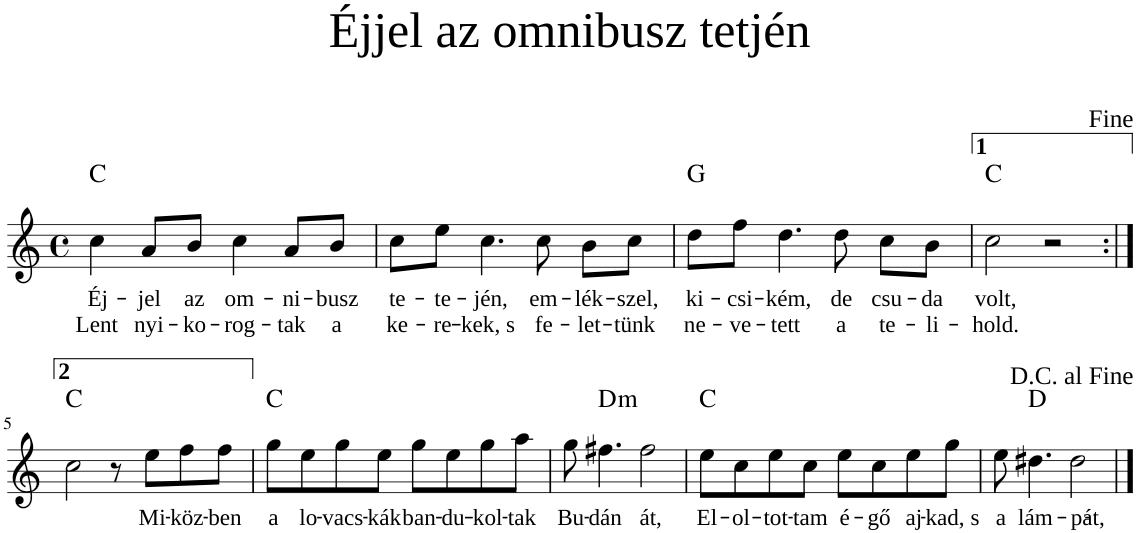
**kern	**text	**text	**harte
*part1	*part1	*part1	*part1
*staff1	*staff1	*staff1	*
*I"Piano	*	*	*
*I'Pno	*	*	*
*clefG2	*	*	*
*k[]	*	*	*
*M4/4	*	*	*
*met(c)	*	*	*
=1	=1	=1	=1
!	!LO:LY:b	!LO:LY:b	!
4cc\	Éj-	Lent	C:maj
!	!LO:LY:b	!LO:LY:b	!
8a/L	-jel	nyi-	.
!	!LO:LY:b	!LO:LY:b	!
8b/J	az	-ko-	.
!	!LO:LY:b	!LO:LY:b	!
4cc\	om-	-rog-	.
!	!LO:LY:b	!LO:LY:b	!
8a/L	-ni-	-tak	.
!	!LO:LY:b	!LO:LY:b	!
8b/J	-busz	a	.
=2	=2	=2	=2
!	!LO:LY:b	!LO:LY:b	!
8cc\L	te-	ke-	.
!	!LO:LY:b	!LO:LY:b	!
8ee\J	-te-	-re-	.
!	!LO:LY:b	!LO:LY:b	!
4.cc\	-jén,	kek, s	.
!	!LO:LY:b	!LO:LY:b	!
8cc\	em-	fe-	.
!	!LO:LY:b	!LO:LY:b	!
8b\L	-lék-	-let-	.
!	!LO:LY:b	!LO:LY:b	!
8cc\J	-szel,	-tünk	.
=3	=3	=3	=3
!	!LO:LY:b	!LO:LY:b	!
8dd\L	ki-	ne-	G:maj
!	!LO:LY:b	!LO:LY:b	!
8ff\J	-csi-	-ve-	.
!	!LO:LY:b	!LO:LY:b	!
4.dd\	-kém,	-tett	.
!	!LO:LY:b	!LO:LY:b	!
8dd\	de	a	.
!	!LO:LY:b	!LO:LY:b	!
8cc\L	csu-	te-	.
!	!LO:LY:b	!LO:LY:b	!
8b\J	-da	-li-	.
=4	=4	=4	=4
!	!LO:LY:b	!LO:LY:b	!
2cc\	volt,	-hold.	C:maj
2r	.	.	.
!LO:TX:a:t=<font size="11.7074"/><font face="Times New Roman"/>Fine	!	!	!
!!LO:LB:g=z
=5:|!	=5:|!	=5:|!	=5:|!
2cc\	.	.	C:maj
8r	.	.	.
!	!LO:LY:b	!	!
8ee\L	Mi-	.	.
!	!LO:LY:b	!	!
8ff\	-köz-	.	.
!	!LO:LY:b	!	!
8ff\J	-ben	.	.
=6	=6	=6	=6
!	!LO:LY:b	!	!
8gg\L	a	.	C:maj
!	!LO:LY:b	!	!
8ee\	lo-	.	.
!	!LO:LY:b	!	!
8gg\	-vacs-	.	.
!	!LO:LY:b	!	!
8ee\J	-kák	.	.
!	!LO:LY:b	!	!
8gg\L	ban-	.	.
!	!LO:LY:b	!	!
8ee\	-du-	.	.
!	!LO:LY:b	!	!
8gg\	-kol-	.	.
!	!LO:LY:b	!	!
8aa\J	-tak	.	.
=7	=7	=7	=7
!	!LO:LY:b	!	!
8gg\	Bu-	.	.
!	!LO:LY:b	!	!LO:H:kt=m
4.ff#X\	-dán	.	D:min
!	!LO:LY:b	!	!
2ff#\	át,	.	.
=8	=8	=8	=8
!	!LO:LY:b	!	!
8ee\L	El-	.	C:maj
!	!LO:LY:b	!	!
8cc\	-ol-	.	.
!	!LO:LY:b	!	!
8ee\	-tot-	.	.
!	!LO:LY:b	!	!
8cc\J	-tam	.	.
!	!LO:LY:b	!	!
8ee\L	é-	.	.
!	!LO:LY:b	!	!
8cc\	-gő	.	.
!	!LO:LY:b	!	!
8ee\	aj-	.	.
!	!LO:LY:b	!	!
8gg\J	kad, s	.	.
=9	=9	=9	=9
!	!LO:LY:b	!	!
8ee\	a	.	.
!	!LO:LY:b	!	!
4.dd#X\	lám-	.	D:maj
!	!LO:LY:b	!	!
2dd#\	-pát,-	.	.
!LO:TX:a:t=<font size="11.7074"/><font face="Times New Roman"/>D.C. al Fine	!	!	!
==	==	==	==
*-	*-	*-	*-
